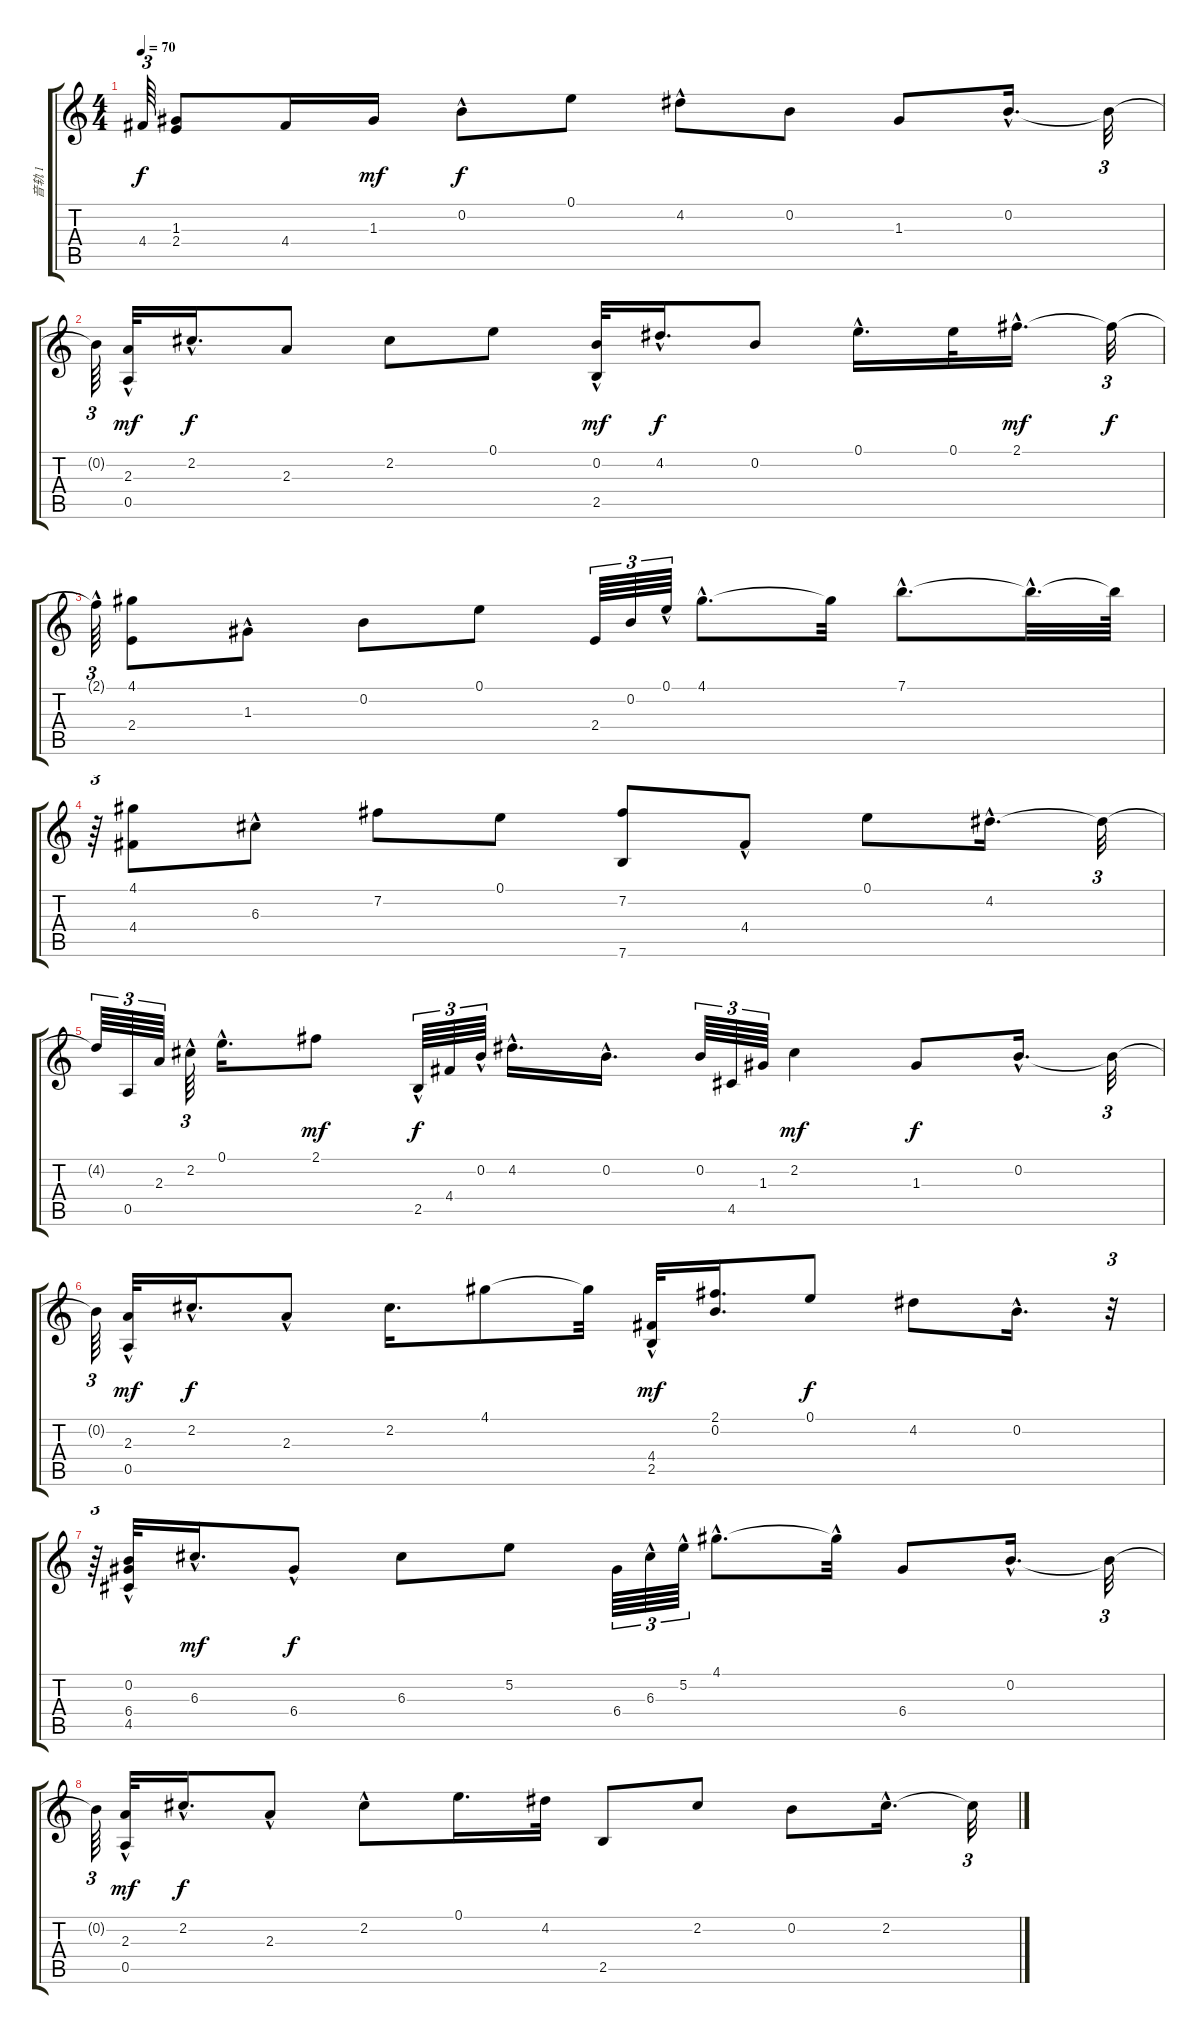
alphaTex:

\track ("音轨 1" "音轨 1") {instrument acousticguitarnylon}
\staff {score tabs}
\tuning (E4 B3 G3 D3 A2 E2) {hide}
\ts (4 4)
\tempo 70
\clef g2
\ks c
4.4{t}.64{tu (3 2) dy f} (1.3 2.4).8 4.4.16 1.3.16{dy mf} 0.2{hac}.8{dy f} 0.1.8 4.2{hac}.8 0.2.8 1.3.8 0.2{hac}.16{d} 0.2{t}.32{tu (3 2)} |
0.2{t}.64{tu (3 2)} (2.3{hac} 0.5).32{dy mf} 2.2{hac}.16{d dy f} 2.3.8 2.2.8 0.1.8 (0.2{hac} 2.5).32{dy mf} 4.2{hac}.16{d dy f} 0.2.8 0.1{hac}.16{d} 0.1.32 2.1{hac}.16{d dy mf} 2.1{t}.32{tu (3 2) dy f} |
2.1{hac t}.64{tu (3 2)} (4.1 2.4).8 1.3{hac}.8 0.2.8 0.1.8 2.4.64{tu (3 2)} 0.2.64{tu (3 2)} 0.1{hac}.64{tu (3 2)} 4.1{hac}.8{d} 4.1{t}.32 7.1{hac}.8{d} 7.1{hac t}.32{d} 7.1{t}.64 |
r.64{tu (3 2)} (4.1 4.4).8 6.3{hac}.8 7.2.8 0.1.8 (7.2 7.6).8 4.4{hac}.8 0.1.8 4.2{hac}.16{d} 4.2{t}.32{tu (3 2)} |
4.2{t}.64{tu (3 2)} 0.5.64{tu (3 2)} 2.3.64{tu (3 2)} 2.2{hac}.64{tu (3 2)} 0.1{hac}.16{d} 2.1.8{dy mf} 2.5{hac}.64{tu (3 2) dy f} 4.4.64{tu (3 2)} 0.2{hac}.64{tu (3 2)} 4.2{hac}.16{d} 0.2{hac}.16{d} 0.2.64{tu (3 2)} 4.5.64{tu (3 2)} 1.3.64{tu (3 2)} 2.2.4{dy mf} 1.3.8{dy f} 0.2{hac}.16{d} 0.2{t}.32{tu (3 2)} |
0.2{t}.64{tu (3 2)} (2.3{hac} 0.5).32{dy mf} 2.2{hac}.16{d dy f} 2.3{hac}.8 2.2.16{d} 4.1.8 4.1{t}.32 (4.4{hac} 2.5).32{dy mf} (2.1 0.2).16{d} 0.1.8{dy f} 4.2.8 0.2{hac}.16{d} r.32{tu (3 2)} |
r.64{tu (3 2)} (0.2 6.4{hac} 4.5).32 6.3{hac}.16{d dy mf} 6.4{hac}.8{dy f} 6.3.8 5.2.8 6.4.64{tu (3 2)} 6.3{hac}.64{tu (3 2)} 5.2{hac}.64{tu (3 2)} 4.1{hac}.8{d} 4.1{hac t}.32 6.4.8 0.2{hac}.16{d} 0.2{t}.32{tu (3 2)} |
0.2{t}.64{tu (3 2)} (2.3{hac} 0.5).32{dy mf} 2.2{hac}.16{d dy f} 2.3{hac}.8 2.2{hac}.8 0.1.16{d} 4.2.32 2.5.8 2.2.8 0.2.8 2.2{hac}.16{d} 2.2{t}.32{tu (3 2)}
